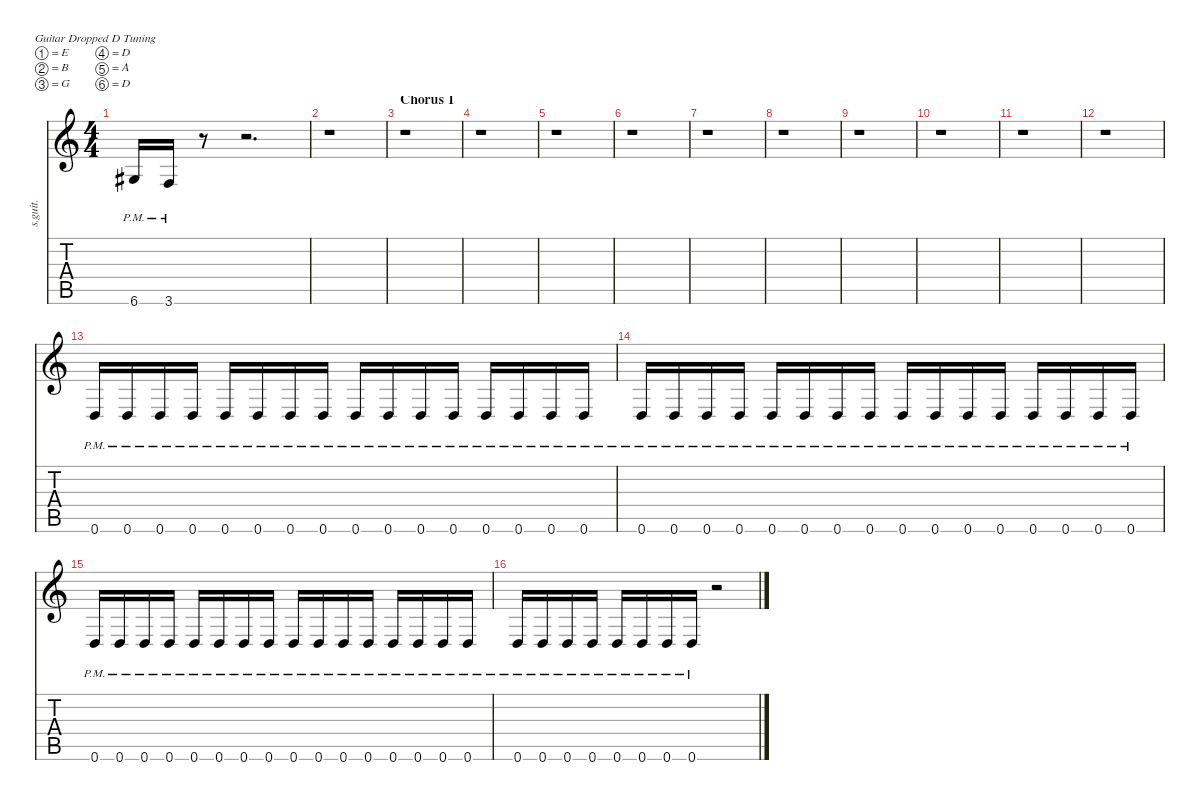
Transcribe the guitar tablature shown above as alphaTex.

\defaultSystemsLayout 4
\hideDynamics
\bracketExtendMode nobrackets
\track ("Backing Guitar 1" "s.guit.") {instrument distortionguitar}
\staff {score tabs}
\tuning (E4 B3 G3 D3 A2 D2)
\ts (4 4)
\tempo (130 hide)
\clef g2
\ks c
6.6{pm acc #}.16{lyrics (0 "") lyrics (1 "") lyrics (2 "") lyrics (3 "") lyrics (4 "") dy f} 3.6{pm}.16{lyrics (0 "") lyrics (1 "") lyrics (2 "") lyrics (3 "") lyrics (4 "")} r.8 r.2{d} |
r.1 |
\section ("" "Chorus 1")
r.1 |
r.1 |
r.1 |
r.1 |
r.1 |
r.1 |
r.1 |
r.1 |
r.1 |
r.1 |
0.6{pm}.16{lyrics (0 "") lyrics (1 "") lyrics (2 "") lyrics (3 "") lyrics (4 "")} 0.6{pm}.16{lyrics (0 "") lyrics (1 "") lyrics (2 "") lyrics (3 "") lyrics (4 "")} 0.6{pm}.16{lyrics (0 "") lyrics (1 "") lyrics (2 "") lyrics (3 "") lyrics (4 "")} 0.6{pm}.16{lyrics (0 "") lyrics (1 "") lyrics (2 "") lyrics (3 "") lyrics (4 "")} 0.6{pm}.16{lyrics (0 "") lyrics (1 "") lyrics (2 "") lyrics (3 "") lyrics (4 "")} 0.6{pm}.16{lyrics (0 "") lyrics (1 "") lyrics (2 "") lyrics (3 "") lyrics (4 "")} 0.6{pm}.16{lyrics (0 "") lyrics (1 "") lyrics (2 "") lyrics (3 "") lyrics (4 "")} 0.6{pm}.16{lyrics (0 "") lyrics (1 "") lyrics (2 "") lyrics (3 "") lyrics (4 "")} 0.6{pm}.16{lyrics (0 "") lyrics (1 "") lyrics (2 "") lyrics (3 "") lyrics (4 "")} 0.6{pm}.16{lyrics (0 "") lyrics (1 "") lyrics (2 "") lyrics (3 "") lyrics (4 "")} 0.6{pm}.16{lyrics (0 "") lyrics (1 "") lyrics (2 "") lyrics (3 "") lyrics (4 "")} 0.6{pm}.16{lyrics (0 "") lyrics (1 "") lyrics (2 "") lyrics (3 "") lyrics (4 "")} 0.6{pm}.16{lyrics (0 "") lyrics (1 "") lyrics (2 "") lyrics (3 "") lyrics (4 "")} 0.6{pm}.16{lyrics (0 "") lyrics (1 "") lyrics (2 "") lyrics (3 "") lyrics (4 "")} 0.6{pm}.16{lyrics (0 "") lyrics (1 "") lyrics (2 "") lyrics (3 "") lyrics (4 "")} 0.6{pm}.16{lyrics (0 "") lyrics (1 "") lyrics (2 "") lyrics (3 "") lyrics (4 "")} |
0.6{pm}.16{lyrics (0 "") lyrics (1 "") lyrics (2 "") lyrics (3 "") lyrics (4 "")} 0.6{pm}.16{lyrics (0 "") lyrics (1 "") lyrics (2 "") lyrics (3 "") lyrics (4 "")} 0.6{pm}.16{lyrics (0 "") lyrics (1 "") lyrics (2 "") lyrics (3 "") lyrics (4 "")} 0.6{pm}.16{lyrics (0 "") lyrics (1 "") lyrics (2 "") lyrics (3 "") lyrics (4 "")} 0.6{pm}.16{lyrics (0 "") lyrics (1 "") lyrics (2 "") lyrics (3 "") lyrics (4 "")} 0.6{pm}.16{lyrics (0 "") lyrics (1 "") lyrics (2 "") lyrics (3 "") lyrics (4 "")} 0.6{pm}.16{lyrics (0 "") lyrics (1 "") lyrics (2 "") lyrics (3 "") lyrics (4 "")} 0.6{pm}.16{lyrics (0 "") lyrics (1 "") lyrics (2 "") lyrics (3 "") lyrics (4 "")} 0.6{pm}.16{lyrics (0 "") lyrics (1 "") lyrics (2 "") lyrics (3 "") lyrics (4 "")} 0.6{pm}.16{lyrics (0 "") lyrics (1 "") lyrics (2 "") lyrics (3 "") lyrics (4 "")} 0.6{pm}.16{lyrics (0 "") lyrics (1 "") lyrics (2 "") lyrics (3 "") lyrics (4 "")} 0.6{pm}.16{lyrics (0 "") lyrics (1 "") lyrics (2 "") lyrics (3 "") lyrics (4 "")} 0.6{pm}.16{lyrics (0 "") lyrics (1 "") lyrics (2 "") lyrics (3 "") lyrics (4 "")} 0.6{pm}.16{lyrics (0 "") lyrics (1 "") lyrics (2 "") lyrics (3 "") lyrics (4 "")} 0.6{pm}.16{lyrics (0 "") lyrics (1 "") lyrics (2 "") lyrics (3 "") lyrics (4 "")} 0.6{pm}.16{lyrics (0 "") lyrics (1 "") lyrics (2 "") lyrics (3 "") lyrics (4 "")} |
0.6{pm}.16{lyrics (0 "") lyrics (1 "") lyrics (2 "") lyrics (3 "") lyrics (4 "")} 0.6{pm}.16{lyrics (0 "") lyrics (1 "") lyrics (2 "") lyrics (3 "") lyrics (4 "")} 0.6{pm}.16{lyrics (0 "") lyrics (1 "") lyrics (2 "") lyrics (3 "") lyrics (4 "")} 0.6{pm}.16{lyrics (0 "") lyrics (1 "") lyrics (2 "") lyrics (3 "") lyrics (4 "")} 0.6{pm}.16{lyrics (0 "") lyrics (1 "") lyrics (2 "") lyrics (3 "") lyrics (4 "")} 0.6{pm}.16{lyrics (0 "") lyrics (1 "") lyrics (2 "") lyrics (3 "") lyrics (4 "")} 0.6{pm}.16{lyrics (0 "") lyrics (1 "") lyrics (2 "") lyrics (3 "") lyrics (4 "")} 0.6{pm}.16{lyrics (0 "") lyrics (1 "") lyrics (2 "") lyrics (3 "") lyrics (4 "")} 0.6{pm}.16{lyrics (0 "") lyrics (1 "") lyrics (2 "") lyrics (3 "") lyrics (4 "")} 0.6{pm}.16{lyrics (0 "") lyrics (1 "") lyrics (2 "") lyrics (3 "") lyrics (4 "")} 0.6{pm}.16{lyrics (0 "") lyrics (1 "") lyrics (2 "") lyrics (3 "") lyrics (4 "")} 0.6{pm}.16{lyrics (0 "") lyrics (1 "") lyrics (2 "") lyrics (3 "") lyrics (4 "")} 0.6{pm}.16{lyrics (0 "") lyrics (1 "") lyrics (2 "") lyrics (3 "") lyrics (4 "")} 0.6{pm}.16{lyrics (0 "") lyrics (1 "") lyrics (2 "") lyrics (3 "") lyrics (4 "")} 0.6{pm}.16{lyrics (0 "") lyrics (1 "") lyrics (2 "") lyrics (3 "") lyrics (4 "")} 0.6{pm}.16{lyrics (0 "") lyrics (1 "") lyrics (2 "") lyrics (3 "") lyrics (4 "")} |
0.6{pm}.16{lyrics (0 "") lyrics (1 "") lyrics (2 "") lyrics (3 "") lyrics (4 "")} 0.6{pm}.16{lyrics (0 "") lyrics (1 "") lyrics (2 "") lyrics (3 "") lyrics (4 "")} 0.6{pm}.16{lyrics (0 "") lyrics (1 "") lyrics (2 "") lyrics (3 "") lyrics (4 "")} 0.6{pm}.16{lyrics (0 "") lyrics (1 "") lyrics (2 "") lyrics (3 "") lyrics (4 "")} 0.6{pm}.16{lyrics (0 "") lyrics (1 "") lyrics (2 "") lyrics (3 "") lyrics (4 "")} 0.6{pm}.16{lyrics (0 "") lyrics (1 "") lyrics (2 "") lyrics (3 "") lyrics (4 "")} 0.6{pm}.16{lyrics (0 "") lyrics (1 "") lyrics (2 "") lyrics (3 "") lyrics (4 "")} 0.6{pm}.16{lyrics (0 "") lyrics (1 "") lyrics (2 "") lyrics (3 "") lyrics (4 "")} r.2
